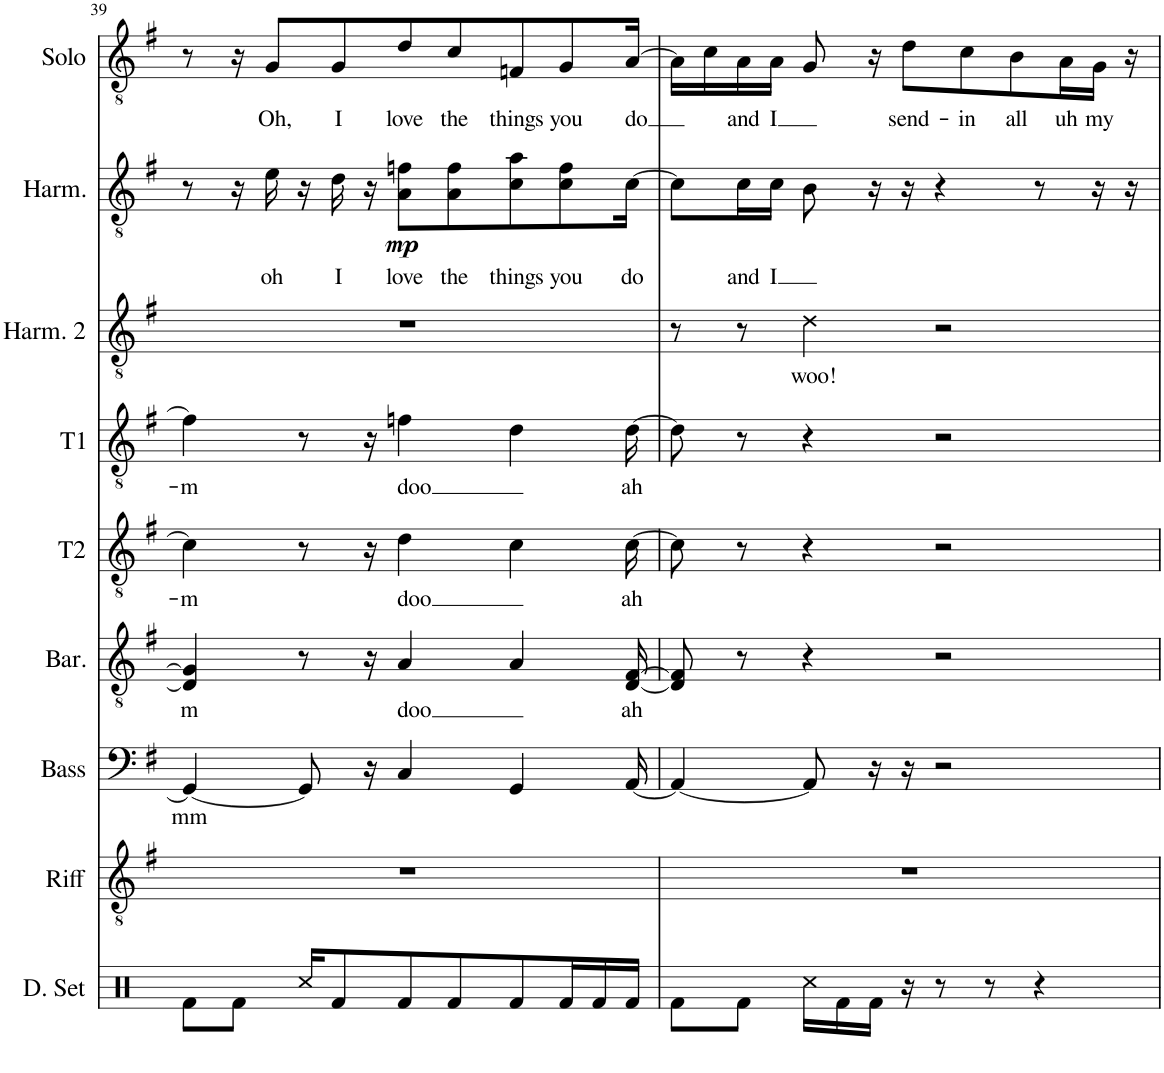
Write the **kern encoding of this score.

**kern	**kern	**kern	**text	**kern	**text	**kern	**text	**kern	**text	**kern	**text	**kern	**text	**dynam	**kern	**text
*part9	*part8	*part7	*part7	*part6	*part6	*part5	*part5	*part4	*part4	*part3	*part3	*part2	*part2	*part2	*part1	*part1
*staff9	*staff8	*staff7	*staff7	*staff6	*staff6	*staff5	*staff5	*staff4	*staff4	*staff3	*staff3	*staff2	*staff2	*staff2	*staff1	*staff1
*I"Drumset	*I"Riff	*I"Bass	*	*I"Baritone	*	*I"Tenor II	*	*I"Tenor I	*	*I"Harmony II	*	*I"Harmony I	*	*	*I"Solo	*
*I'D. Set	*I'Riff	*I'Bass	*	*I'Bar.	*	*I'T2	*	*I'T1	*	*I'Harm. 2	*	*I'Harm.	*	*	*I'Solo	*
!!LO:PB:g=z
*clefX	*clefGv2	*clefF4	*	*clefGv2	*	*clefGv2	*	*clefGv2	*	*clefGv2	*	*clefGv2	*	*	*clefGv2	*
*k[]	*k[f#]	*k[f#]	*	*k[f#]	*	*k[f#]	*	*k[f#]	*	*k[f#]	*	*k[f#]	*	*	*k[f#]	*
*M4/4	*M4/4	*M4/4	*	*M4/4	*	*M4/4	*	*M4/4	*	*M4/4	*	*M4/4	*	*	*M4/4	*
=39	=39	=39	=39	=39	=39	=39	=39	=39	=39	=39	=39	=39	=39	=39	=39	=39
!	!	!	!LO:LY:b	!	!LO:LY:b	!	!LO:LY:b	!	!LO:LY:b	!	!	!	!	!	!	!
8Rf\L	1r	4GG/_	mm	4D/] 4G/]	m	4c\]	-m	4f\]	-m	1r	.	8r	.	.	8r	.
8Rf\J	.	.	.	.	.	.	.	.	.	.	.	16r	.	.	16r	.
!	!	!	!	!	!	!	!	!	!	!	!	!	!LO:LY:b	!	!	!LO:LY:b
.	.	.	.	.	.	.	.	.	.	.	.	16e\	oh	.	8G/L	Oh,
16Rcc/KL	.	8GG/]	.	8r	.	8r	.	8r	.	.	.	16r	.	.	.	.
!	!	!	!	!	!	!	!	!	!	!	!	!	!LO:LY:b	!	!	!LO:LY:b
8Rf/	.	.	.	.	.	.	.	.	.	.	.	16d\	I	.	8G/	I
.	.	16r	.	16r	.	16r	.	16r	.	.	.	16r	.	.	.	.
!	!	!	!	!	!LO:LY:b	!	!LO:LY:b	!	!LO:LY:b	!	!	!	!LO:LY:b	!LO:DY:b	!	!LO:LY:b
8Rf/	.	4C/	.	4A/	doo	4d\	doo	4fn\	doo	.	.	8A\ 8fn\L	love	mp	8d/	love
!	!	!	!	!	!	!	!	!	!	!	!	!	!LO:LY:b	!	!	!LO:LY:b
8Rf/	.	.	.	.	.	.	.	.	.	.	.	8A\ 8f\	the	.	8c/	the
!	!	!	!	!	!	!	!	!	!	!	!	!	!LO:LY:b	!	!	!LO:LY:b
8Rf/	.	4GG/	.	4A/	.	4c\	.	4d\	.	.	.	8c\ 8a\	things	.	8Fn/	things
!	!	!	!	!	!	!	!	!	!	!	!	!	!LO:LY:b	!	!	!LO:LY:b
16Rf/L	.	.	.	.	.	.	.	.	.	.	.	8c\ 8f\	you	.	8G/	you
16Rf/	.	.	.	.	.	.	.	.	.	.	.	.	.	.	.	.
!	!	!	!	!	!LO:LY:b	!	!LO:LY:b	!	!LO:LY:b	!	!	!	!LO:LY:b	!	!	!LO:LY:b
16Rf/JJ	.	[16AA/	.	[16D/ [16F#/	ah	[16c\	ah	[16d\	ah	.	.	[16c\Jk	-do	.	[16A/Jk	-do
=40	=40	=40	=40	=40	=40	=40	=40	=40	=40	=40	=40	=40	=40	=40	=40	=40
8Rf\L	1r	4AA/_	.	8D/] 8F#/]	.	8c\]	.	8d\]	.	8r	.	8c\L]	.	.	16A\LL]	.
.	.	.	.	.	.	.	.	.	.	.	.	.	.	.	16c\	.
!	!	!	!	!	!	!	!	!	!	!	!	!	!LO:LY:b	!	!	!LO:LY:b
8Rf\J	.	.	.	8r	.	8r	.	8r	.	8r	.	16c\L	and	.	16A\	-and
!	!	!	!	!	!	!	!	!	!	!	!	!	!LO:LY:b	!	!	!LO:LY:b
.	.	.	.	.	.	.	.	.	.	.	.	16c\JJ	I	.	16A\JJ	I
!	!	!	!	!	!	!	!	!	!	!	!LO:LY:b	!	!	!	!	!
16Rcc\LL	.	8AA/]	.	4r	.	4r	.	4r	.	4d\	woo!	8B\	.	.	8G/	.
16Rf\	.	.	.	.	.	.	.	.	.	.	.	.	.	.	.	.
16Rf\JJ	.	16r	.	.	.	.	.	.	.	.	.	16r	.	.	16r	.
!	!	!	!	!	!	!	!	!	!	!	!	!	!	!	!	!LO:LY:b
16r	.	16r	.	.	.	.	.	.	.	.	.	16r	.	.	8d\L	send-
8r	.	2r	.	2r	.	2r	.	2r	.	2r	.	4r	.	.	.	.
!	!	!	!	!	!	!	!	!	!	!	!	!	!	!	!	!LO:LY:b
.	.	.	.	.	.	.	.	.	.	.	.	.	.	.	8c\	-in
8r	.	.	.	.	.	.	.	.	.	.	.	.	.	.	.	.
!	!	!	!	!	!	!	!	!	!	!	!	!	!	!	!	!LO:LY:b
.	.	.	.	.	.	.	.	.	.	.	.	.	.	.	8B\	all
4r	.	.	.	.	.	.	.	.	.	.	.	8r	.	.	.	.
!	!	!	!	!	!	!	!	!	!	!	!	!	!	!	!	!LO:LY:b
.	.	.	.	.	.	.	.	.	.	.	.	.	.	.	16A\L	uh
!	!	!	!	!	!	!	!	!	!	!	!	!	!	!	!	!LO:LY:b
.	.	.	.	.	.	.	.	.	.	.	.	16r	.	.	16G\JJ	my
.	.	.	.	.	.	.	.	.	.	.	.	16r	.	.	16r	.
=	=	=	=	=	=	=	=	=	=	=	=	=	=	=	=	=
*-	*-	*-	*-	*-	*-	*-	*-	*-	*-	*-	*-	*-	*-	*-	*-	*-
